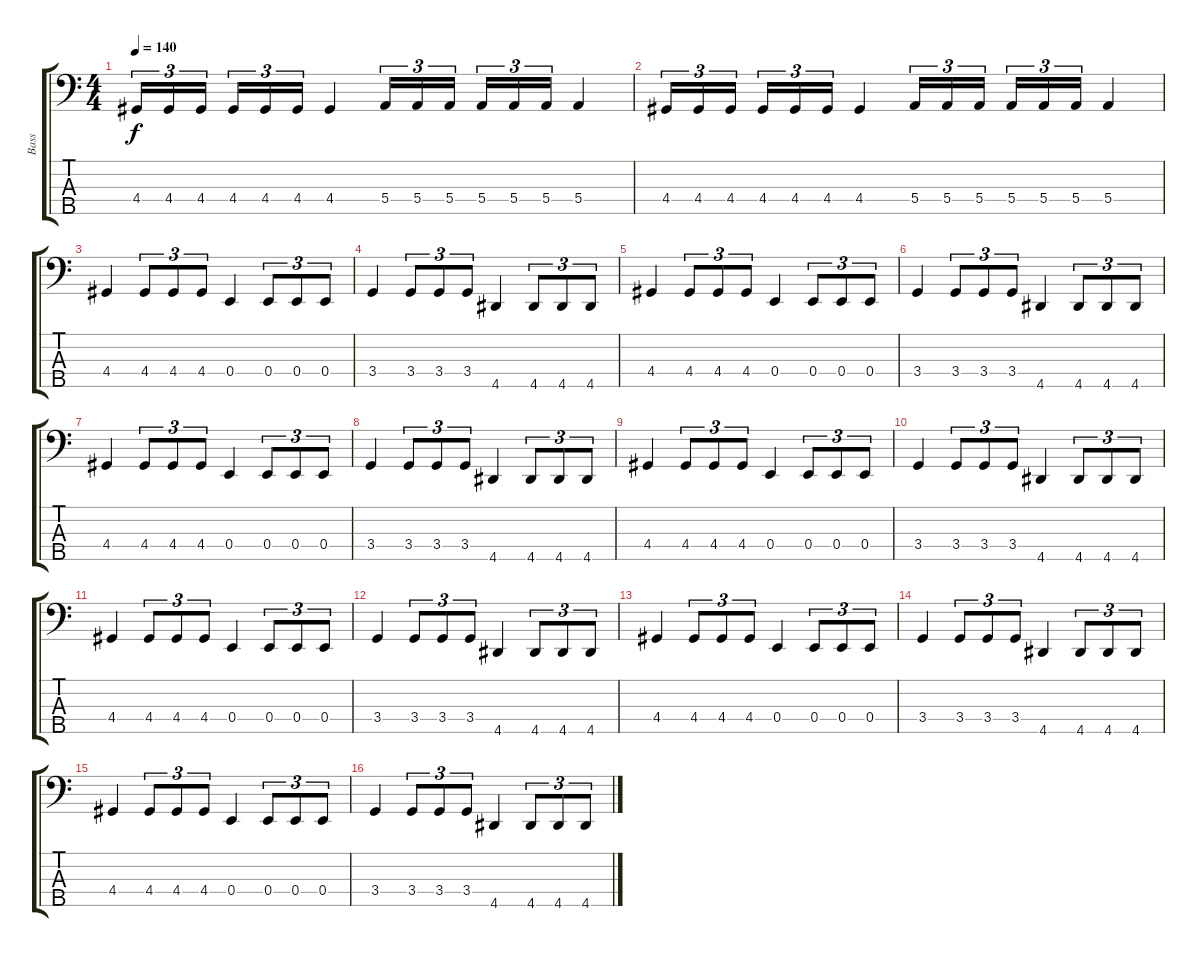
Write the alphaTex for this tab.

\track ("Bass" "Bass") {instrument electricbassfinger}
\staff {score tabs}
\tuning (G2 D2 A1 E1 B0) {hide}
\ts (4 4)
\tempo 140
\clef f4
\ks c
4.4.16{tu (3 2) dy f} 4.4.16{tu (3 2)} 4.4.16{tu (3 2)} 4.4.16{tu (3 2)} 4.4.16{tu (3 2)} 4.4.16{tu (3 2)} 4.4.4 5.4.16{tu (3 2)} 5.4.16{tu (3 2)} 5.4.16{tu (3 2)} 5.4.16{tu (3 2)} 5.4.16{tu (3 2)} 5.4.16{tu (3 2)} 5.4.4 |
4.4.16{tu (3 2)} 4.4.16{tu (3 2)} 4.4.16{tu (3 2)} 4.4.16{tu (3 2)} 4.4.16{tu (3 2)} 4.4.16{tu (3 2)} 4.4.4 5.4.16{tu (3 2)} 5.4.16{tu (3 2)} 5.4.16{tu (3 2)} 5.4.16{tu (3 2)} 5.4.16{tu (3 2)} 5.4.16{tu (3 2)} 5.4.4 |
4.4.4 4.4.8{tu (3 2)} 4.4.8{tu (3 2)} 4.4.8{tu (3 2)} 0.4.4 0.4.8{tu (3 2)} 0.4.8{tu (3 2)} 0.4.8{tu (3 2)} |
3.4.4 3.4.8{tu (3 2)} 3.4.8{tu (3 2)} 3.4.8{tu (3 2)} 4.5.4 4.5.8{tu (3 2)} 4.5.8{tu (3 2)} 4.5.8{tu (3 2)} |
4.4.4 4.4.8{tu (3 2)} 4.4.8{tu (3 2)} 4.4.8{tu (3 2)} 0.4.4 0.4.8{tu (3 2)} 0.4.8{tu (3 2)} 0.4.8{tu (3 2)} |
3.4.4 3.4.8{tu (3 2)} 3.4.8{tu (3 2)} 3.4.8{tu (3 2)} 4.5.4 4.5.8{tu (3 2)} 4.5.8{tu (3 2)} 4.5.8{tu (3 2)} |
4.4.4 4.4.8{tu (3 2)} 4.4.8{tu (3 2)} 4.4.8{tu (3 2)} 0.4.4 0.4.8{tu (3 2)} 0.4.8{tu (3 2)} 0.4.8{tu (3 2)} |
3.4.4 3.4.8{tu (3 2)} 3.4.8{tu (3 2)} 3.4.8{tu (3 2)} 4.5.4 4.5.8{tu (3 2)} 4.5.8{tu (3 2)} 4.5.8{tu (3 2)} |
4.4.4 4.4.8{tu (3 2)} 4.4.8{tu (3 2)} 4.4.8{tu (3 2)} 0.4.4 0.4.8{tu (3 2)} 0.4.8{tu (3 2)} 0.4.8{tu (3 2)} |
3.4.4 3.4.8{tu (3 2)} 3.4.8{tu (3 2)} 3.4.8{tu (3 2)} 4.5.4 4.5.8{tu (3 2)} 4.5.8{tu (3 2)} 4.5.8{tu (3 2)} |
4.4.4 4.4.8{tu (3 2)} 4.4.8{tu (3 2)} 4.4.8{tu (3 2)} 0.4.4 0.4.8{tu (3 2)} 0.4.8{tu (3 2)} 0.4.8{tu (3 2)} |
3.4.4 3.4.8{tu (3 2)} 3.4.8{tu (3 2)} 3.4.8{tu (3 2)} 4.5.4 4.5.8{tu (3 2)} 4.5.8{tu (3 2)} 4.5.8{tu (3 2)} |
4.4.4 4.4.8{tu (3 2)} 4.4.8{tu (3 2)} 4.4.8{tu (3 2)} 0.4.4 0.4.8{tu (3 2)} 0.4.8{tu (3 2)} 0.4.8{tu (3 2)} |
3.4.4 3.4.8{tu (3 2)} 3.4.8{tu (3 2)} 3.4.8{tu (3 2)} 4.5.4 4.5.8{tu (3 2)} 4.5.8{tu (3 2)} 4.5.8{tu (3 2)} |
4.4.4 4.4.8{tu (3 2)} 4.4.8{tu (3 2)} 4.4.8{tu (3 2)} 0.4.4 0.4.8{tu (3 2)} 0.4.8{tu (3 2)} 0.4.8{tu (3 2)} |
3.4.4 3.4.8{tu (3 2)} 3.4.8{tu (3 2)} 3.4.8{tu (3 2)} 4.5.4 4.5.8{tu (3 2)} 4.5.8{tu (3 2)} 4.5.8{tu (3 2)}
